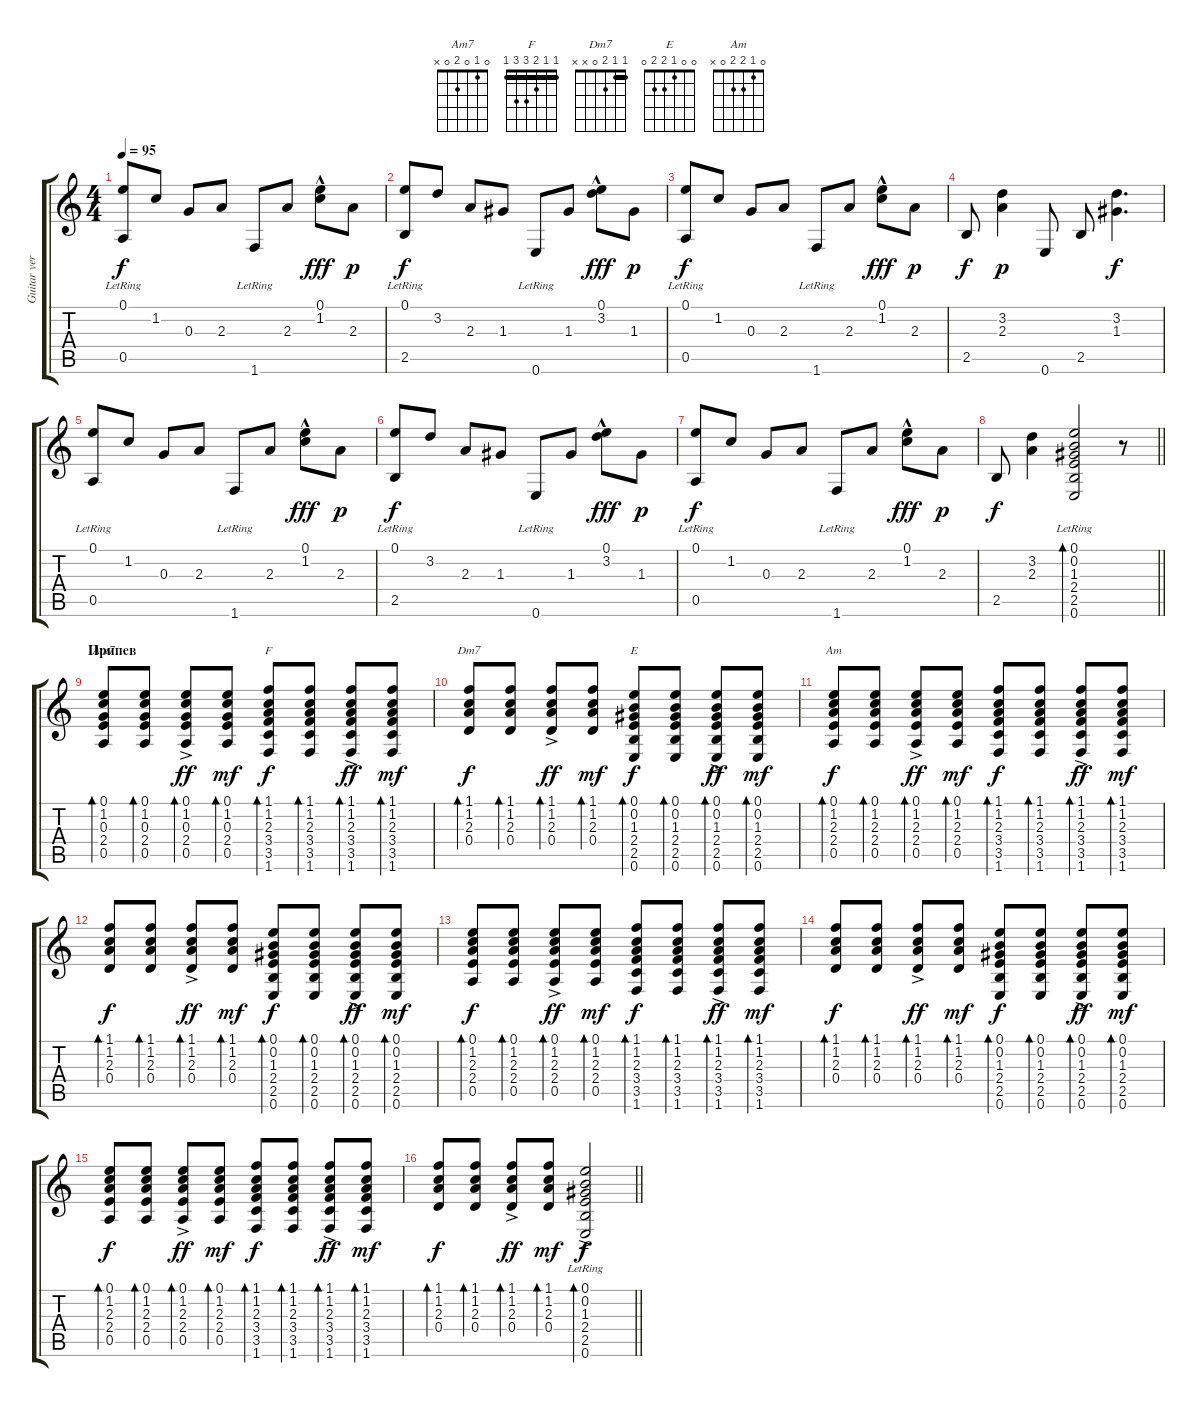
\track ("Guitar version" "Guitar ver") {instrument acousticguitarsteel}
\staff {score tabs}
\tuning (E4 B3 G3 D3 A2 E2) {hide}
\chord ("Am7" 0 1 0 2 0 x)
\chord ("F" 1 1 2 3 3 1) {barre 1}
\chord ("Dm7" 1 1 2 0 x x) {barre 1}
\chord ("E" 0 0 1 2 2 0)
\chord ("Am" 0 1 2 2 0 x)
\ts (4 4)
\tempo 95
\clef g2
\ks c
(0.1 0.5{lr}).8{dy f} 1.2.8 0.3.8 2.3.8 1.6{lr}.8 2.3.8 (0.1{hac} 1.2{hac}).8{dy fff} 2.3.8{dy p} |
(0.1 2.5{lr}).8{dy f} 3.2.8 2.3.8 1.3.8 0.6{lr}.8 1.3.8 (0.1{hac} 3.2{hac}).8{dy fff} 1.3.8{dy p} |
(0.1 0.5{lr}).8{dy f} 1.2.8 0.3.8 2.3.8 1.6{lr}.8 2.3.8 (0.1{hac} 1.2{hac}).8{dy fff} 2.3.8{dy p} |
2.5.8{dy f} (3.2 2.3).4{dy p} 0.6.8 2.5.8 (3.2 1.3).4{d dy f} |
(0.1 0.5{lr}).8 1.2.8 0.3.8 2.3.8 1.6{lr}.8 2.3.8 (0.1{hac} 1.2{hac}).8{dy fff} 2.3.8{dy p} |
(0.1 2.5{lr}).8{dy f} 3.2.8 2.3.8 1.3.8 0.6{lr}.8 1.3.8 (0.1{hac} 3.2{hac}).8{dy fff} 1.3.8{dy p} |
(0.1 0.5{lr}).8{dy f} 1.2.8 0.3.8 2.3.8 1.6{lr}.8 2.3.8 (0.1{hac} 1.2{hac}).8{dy fff} 2.3.8{dy p} |
\barLineRight lightlight
2.5.8{dy f} (3.2 2.3).4 (0.1{lr} 0.2{lr} 1.3{lr} 2.4{lr} 2.5{lr} 0.6{lr}).2{bd 120} r.8 |
\section ("" "Припев")
(0.1 1.2 0.3 2.4 0.5).8{bd 120 ch "Am7"} (0.1 1.2 0.3 2.4 0.5).8{bd 120} (0.1{ac} 1.2{ac} 0.3{ac} 2.4{ac} 0.5{ac}).8{bd 120 dy ff} (0.1 1.2 0.3 2.4 0.5).8{bd 120 dy mf} (1.1 1.2 2.3 3.4 3.5 1.6).8{bd 120 ch "F" dy f} (1.1 1.2 2.3 3.4 3.5 1.6).8{bd 120} (1.1{ac} 1.2{ac} 2.3{ac} 3.4{ac} 3.5{ac} 1.6{ac}).8{bd 120 dy ff} (1.1 1.2 2.3 3.4 3.5 1.6).8{bd 120 dy mf} |
(1.1 1.2 2.3 0.4).8{bd 120 ch "Dm7" dy f} (1.1 1.2 2.3 0.4).8{bd 120} (1.1{ac} 1.2{ac} 2.3{ac} 0.4{ac}).8{bd 120 dy ff} (1.1 1.2 2.3 0.4).8{bd 120 dy mf} (0.1 0.2 1.3 2.4 2.5 0.6).8{bd 120 ch "E" dy f} (0.1 0.2 1.3 2.4 2.5 0.6).8{bd 120} (0.1{ac} 0.2{ac} 1.3{ac} 2.4{ac} 2.5{ac} 0.6{ac}).8{bd 120 dy ff} (0.1 0.2 1.3 2.4 2.5 0.6).8{bd 120 dy mf} |
(0.1 1.2 2.3 2.4 0.5).8{bd 120 ch "Am" dy f} (0.1 1.2 2.3 2.4 0.5).8{bd 120} (0.1{ac} 1.2{ac} 2.3{ac} 2.4{ac} 0.5{ac}).8{bd 120 dy ff} (0.1 1.2 2.3 2.4 0.5).8{bd 120 dy mf} (1.1 1.2 2.3 3.4 3.5 1.6).8{bd 120 dy f} (1.1 1.2 2.3 3.4 3.5 1.6).8{bd 120} (1.1{ac} 1.2{ac} 2.3{ac} 3.4{ac} 3.5{ac} 1.6{ac}).8{bd 120 dy ff} (1.1 1.2 2.3 3.4 3.5 1.6).8{bd 120 dy mf} |
(1.1 1.2 2.3 0.4).8{bd 120 dy f} (1.1 1.2 2.3 0.4).8{bd 120} (1.1{ac} 1.2{ac} 2.3{ac} 0.4{ac}).8{bd 120 dy ff} (1.1 1.2 2.3 0.4).8{bd 120 dy mf} (0.1 0.2 1.3 2.4 2.5 0.6).8{bd 120 dy f} (0.1 0.2 1.3 2.4 2.5 0.6).8{bd 120} (0.1{ac} 0.2{ac} 1.3{ac} 2.4{ac} 2.5{ac} 0.6{ac}).8{bd 120 dy ff} (0.1 0.2 1.3 2.4 2.5 0.6).8{bd 120 dy mf} |
(0.1 1.2 2.3 2.4 0.5).8{bd 120 dy f} (0.1 1.2 2.3 2.4 0.5).8{bd 120} (0.1{ac} 1.2{ac} 2.3{ac} 2.4{ac} 0.5{ac}).8{bd 120 dy ff} (0.1 1.2 2.3 2.4 0.5).8{bd 120 dy mf} (1.1 1.2 2.3 3.4 3.5 1.6).8{bd 120 dy f} (1.1 1.2 2.3 3.4 3.5 1.6).8{bd 120} (1.1{ac} 1.2{ac} 2.3{ac} 3.4{ac} 3.5{ac} 1.6{ac}).8{bd 120 dy ff} (1.1 1.2 2.3 3.4 3.5 1.6).8{bd 120 dy mf} |
(1.1 1.2 2.3 0.4).8{bd 120 dy f} (1.1 1.2 2.3 0.4).8{bd 120} (1.1{ac} 1.2{ac} 2.3{ac} 0.4{ac}).8{bd 120 dy ff} (1.1 1.2 2.3 0.4).8{bd 120 dy mf} (0.1 0.2 1.3 2.4 2.5 0.6).8{bd 120 dy f} (0.1 0.2 1.3 2.4 2.5 0.6).8{bd 120} (0.1{ac} 0.2{ac} 1.3{ac} 2.4{ac} 2.5{ac} 0.6{ac}).8{bd 120 dy ff} (0.1 0.2 1.3 2.4 2.5 0.6).8{bd 120 dy mf} |
(0.1 1.2 2.3 2.4 0.5).8{bd 120 dy f} (0.1 1.2 2.3 2.4 0.5).8{bd 120} (0.1{ac} 1.2{ac} 2.3{ac} 2.4{ac} 0.5{ac}).8{bd 120 dy ff} (0.1 1.2 2.3 2.4 0.5).8{bd 120 dy mf} (1.1 1.2 2.3 3.4 3.5 1.6).8{bd 120 dy f} (1.1 1.2 2.3 3.4 3.5 1.6).8{bd 120} (1.1{ac} 1.2{ac} 2.3{ac} 3.4{ac} 3.5{ac} 1.6{ac}).8{bd 120 dy ff} (1.1 1.2 2.3 3.4 3.5 1.6).8{bd 120 dy mf} |
\barLineRight lightlight
(1.1 1.2 2.3 0.4).8{bd 120 dy f} (1.1 1.2 2.3 0.4).8{bd 120} (1.1{ac} 1.2{ac} 2.3{ac} 0.4{ac}).8{bd 120 dy ff} (1.1 1.2 2.3 0.4).8{bd 120 dy mf} (0.1{ac lr} 0.2{ac lr} 1.3{ac lr} 2.4{ac lr} 2.5{ac lr} 0.6{ac lr}).2{bd 120 dy f}
